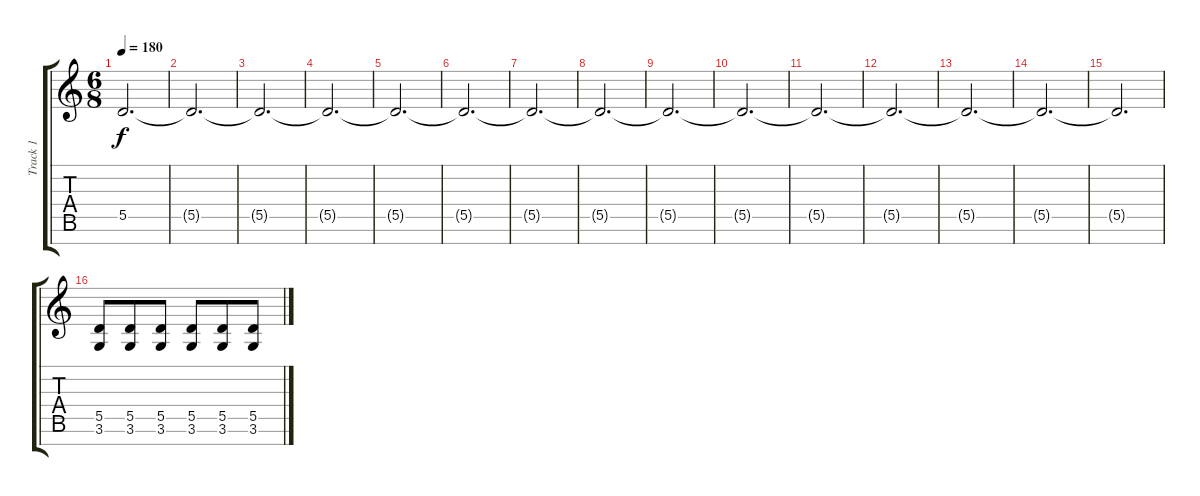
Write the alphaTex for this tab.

\track ("Track 1" "Track 1") {instrument distortionguitar}
\staff {score tabs}
\tuning (E4 B3 G3 D3 A2 E2 B1) {hide}
\ts (6 8)
\tempo 180
\clef g2
\ks c
5.5{t}.2{d dy f} |
5.5{t}.2{d} |
5.5{t}.2{d} |
5.5{t}.2{d} |
5.5{t}.2{d} |
5.5{t}.2{d} |
5.5{t}.2{d} |
5.5{t}.2{d} |
5.5{t}.2{d} |
5.5{t}.2{d} |
5.5{t}.2{d} |
5.5{t}.2{d} |
5.5{t}.2{d} |
5.5{t}.2{d} |
5.5{t}.2{d} |
(5.5 3.6).8 (5.5 3.6).8 (5.5 3.6).8 (5.5 3.6).8 (5.5 3.6).8 (5.5 3.6).8
